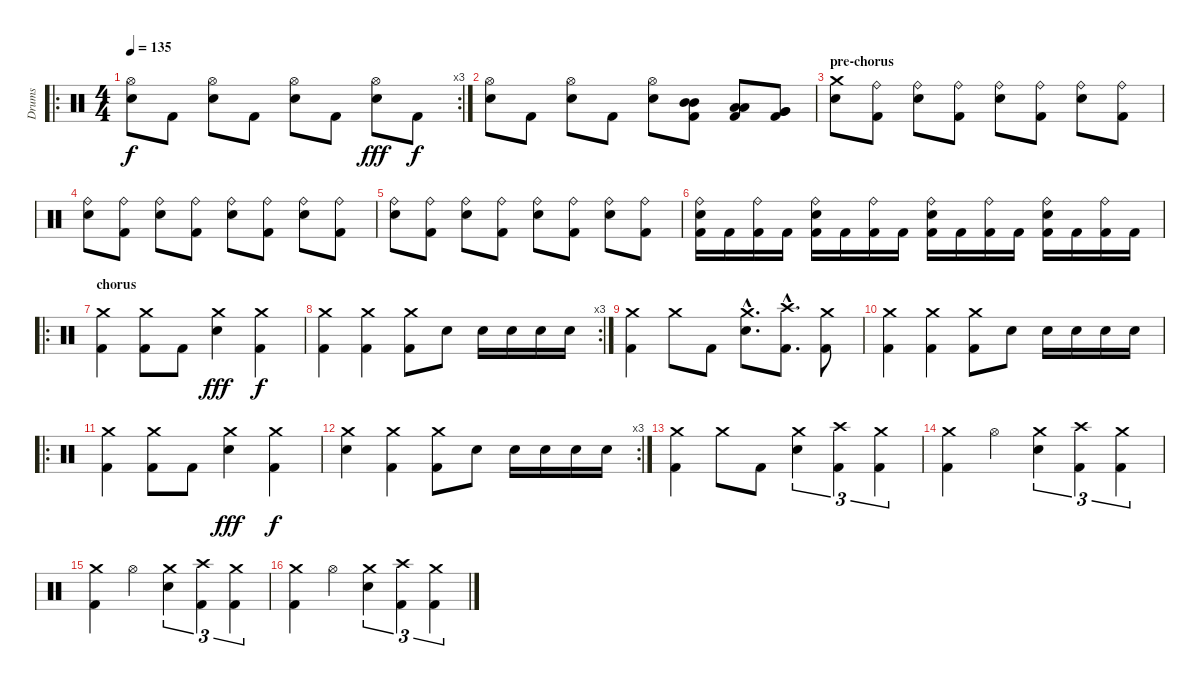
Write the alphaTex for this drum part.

\track ("Drums" "Drums") {instrument percussion}
\staff {score}
\articulation defaults
\ro
\rc 3
\ts (4 4)
\tempo 135
\clef neutral
\ks c
("Hi-Hat (open)" "Electric Snare (hit)").8{dy f} "Kick (hit) 2".8 ("Hi-Hat (open)" "Electric Snare (hit)").8 "Kick (hit) 2".8 ("Hi-Hat (open)" "Electric Snare (hit)").8 "Kick (hit) 2".8 ("Hi-Hat (open)" "Electric Snare (hit)").8{dy fff} "Kick (hit) 2".8{dy f} |
("Hi-Hat (open)" "Electric Snare (hit)").8 "Kick (hit) 2".8 ("Hi-Hat (open)" "Electric Snare (hit)").8 "Kick (hit) 2".8 ("Hi-Hat (open)" "Electric Snare (hit)").8 ("Mid Tom (hit)" "Mid Tom (hit)" "Kick (hit) 2").8 ("Low Tom (hit)" "Low Tom (hit)" "Kick (hit) 2").8 ("Very Low Tom (hit)" "Very Low Tom (hit)" "Kick (hit) 2").8 |
\section ("" "pre-chorus")
("Crash medium (hit)" "Electric Snare (hit)").8 ("Ride (bell)" "Kick (hit) 2").8 ("Ride (bell)" "Electric Snare (hit)").8 ("Ride (bell)" "Kick (hit) 2").8 ("Ride (bell)" "Electric Snare (hit)").8 ("Ride (bell)" "Kick (hit) 2").8 ("Ride (bell)" "Electric Snare (hit)").8 ("Ride (bell)" "Kick (hit) 2").8 |
("Ride (bell)" "Electric Snare (hit)").8 ("Ride (bell)" "Kick (hit) 2").8 ("Ride (bell)" "Electric Snare (hit)").8 ("Ride (bell)" "Kick (hit) 2").8 ("Ride (bell)" "Electric Snare (hit)").8 ("Ride (bell)" "Kick (hit) 2").8 ("Ride (bell)" "Electric Snare (hit)").8 ("Ride (bell)" "Kick (hit) 2").8 |
("Ride (bell)" "Electric Snare (hit)").8 ("Ride (bell)" "Kick (hit) 2").8 ("Ride (bell)" "Electric Snare (hit)").8 ("Ride (bell)" "Kick (hit) 2").8 ("Ride (bell)" "Electric Snare (hit)").8 ("Ride (bell)" "Kick (hit) 2").8 ("Ride (bell)" "Electric Snare (hit)").8 ("Ride (bell)" "Kick (hit) 2").8 |
("Ride (bell)" "Electric Snare (hit)" "Kick (hit) 2").16 "Kick (hit) 2".16 ("Ride (bell)" "Kick (hit) 2").16 "Kick (hit) 2".16 ("Ride (bell)" "Electric Snare (hit)" "Kick (hit) 2").16 "Kick (hit) 2".16 ("Ride (bell)" "Kick (hit) 2").16 "Kick (hit) 2".16 ("Ride (bell)" "Electric Snare (hit)" "Kick (hit) 2").16 "Kick (hit) 2".16 ("Ride (bell)" "Kick (hit) 2").16 "Kick (hit) 2".16 ("Ride (bell)" "Electric Snare (hit)" "Kick (hit) 2").16 "Kick (hit) 2".16 ("Ride (bell)" "Kick (hit) 2").16 "Kick (hit) 2".16 |
\ro
\section ("" "chorus")
("Crash medium (hit)" "Kick (hit) 2").4 ("Crash medium (hit)" "Kick (hit) 2").8 "Kick (hit) 2".8 ("Crash medium (hit)" "Electric Snare (hit)").4{dy fff} ("Crash medium (hit)" "Kick (hit) 2").4{dy f} |
\rc 3
("Crash medium (hit)" "Kick (hit) 2").4 ("Crash medium (hit)" "Kick (hit) 2").4 ("Crash medium (hit)" "Kick (hit) 2").8 "Electric Snare (hit)".8 "Electric Snare (hit)".16 "Electric Snare (hit)".16 "Electric Snare (hit)".16 "Electric Snare (hit)".16 |
("Crash medium (hit)" "Kick (hit) 2").4 "Crash medium (hit)".8 "Kick (hit) 2".8 ("Crash medium (hit)"{hac} "Electric Snare (hit)"{hac}).8{d} ("Crash high (hit)"{hac} "Kick (hit) 2"{hac}).8{d} ("Crash medium (hit)" "Kick (hit) 2").8 |
("Crash medium (hit)" "Kick (hit) 2").4 ("Crash medium (hit)" "Kick (hit) 2").4 ("Crash medium (hit)" "Kick (hit) 2").8 "Electric Snare (hit)".8 "Electric Snare (hit)".16 "Electric Snare (hit)".16 "Electric Snare (hit)".16 "Electric Snare (hit)".16 |
\ro
("Crash medium (hit)" "Kick (hit) 2").4 ("Crash medium (hit)" "Kick (hit) 2").8 "Kick (hit) 2".8 ("Crash medium (hit)" "Electric Snare (hit)").4{dy fff} ("Crash medium (hit)" "Kick (hit) 2").4{dy f} |
\rc 3
("Crash medium (hit)" "Electric Snare (hit)").4 ("Crash medium (hit)" "Kick (hit) 2").4 ("Crash medium (hit)" "Kick (hit) 2").8 "Electric Snare (hit)".8 "Electric Snare (hit)".16 "Electric Snare (hit)".16 "Electric Snare (hit)".16 "Electric Snare (hit)".16 |
("Crash medium (hit)" "Kick (hit) 2").4 "Crash medium (hit)".8 "Kick (hit) 2".8 ("Crash medium (hit)" "Electric Snare (hit)").4{tu (3 2)} ("Crash high (hit)" "Kick (hit) 2").4{tu (3 2)} ("Crash medium (hit)" "Kick (hit) 2").4{tu (3 2)} |
("Crash medium (hit)" "Kick (hit) 2").4 "Hi-Hat (open)".4 ("Crash medium (hit)" "Electric Snare (hit)").4{tu (3 2)} ("Crash high (hit)" "Kick (hit) 2").4{tu (3 2)} ("Crash medium (hit)" "Kick (hit) 2").4{tu (3 2)} |
("Crash medium (hit)" "Kick (hit) 2").4 "Hi-Hat (open)".4 ("Crash medium (hit)" "Electric Snare (hit)").4{tu (3 2)} ("Crash high (hit)" "Kick (hit) 2").4{tu (3 2)} ("Crash medium (hit)" "Kick (hit) 2").4{tu (3 2)} |
("Crash medium (hit)" "Kick (hit) 2").4 "Hi-Hat (open)".4 ("Crash medium (hit)" "Electric Snare (hit)").4{tu (3 2)} ("Crash high (hit)" "Kick (hit) 2").4{tu (3 2)} ("Crash medium (hit)" "Kick (hit) 2").4{tu (3 2)}
